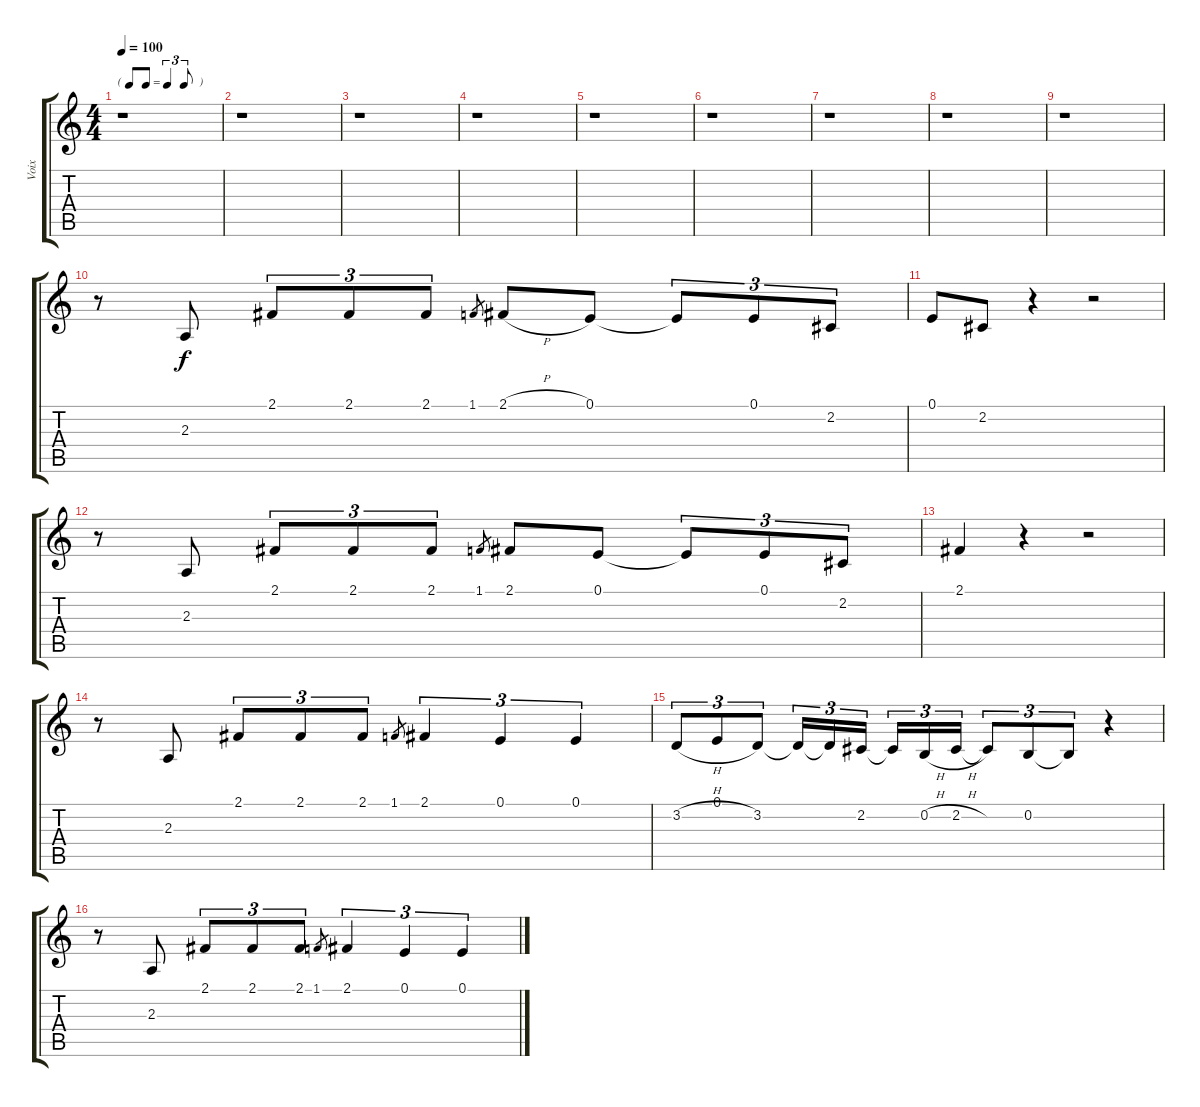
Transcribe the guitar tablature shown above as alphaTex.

\track ("Voix" "Voix") {instrument lead6voice}
\staff {score tabs}
\tuning (E4 B3 G3 D3 A2 E2) {hide}
\ts (4 4)
\tf triplet8th
\tempo 100
\clef g2
\ks c
r.1{dy f instrument lead6voice} |
r.1 |
r.1 |
r.1 |
r.1 |
r.1 |
r.1 |
r.1 |
r.1 |
r.8 2.3.8 2.1.8{tu (3 2)} 2.1.8{tu (3 2)} 2.1.8{tu (3 2)} 1.1.8{gr} 2.1{h}.8 0.1.8 0.1{t}.8{tu (3 2)} 0.1.8{tu (3 2)} 2.2.8{tu (3 2)} |
0.1.8 2.2.8 r.4 r.2 |
r.8 2.3.8 2.1.8{tu (3 2)} 2.1.8{tu (3 2)} 2.1.8{tu (3 2)} 1.1.8{gr} 2.1.8 0.1.8 0.1{t}.8{tu (3 2)} 0.1.8{tu (3 2)} 2.2.8{tu (3 2)} |
2.1.4 r.4 r.2 |
r.8 2.3.8 2.1.8{tu (3 2)} 2.1.8{tu (3 2)} 2.1.8{tu (3 2)} 1.1.8{gr} 2.1.4{tu (3 2)} 0.1.4{tu (3 2)} 0.1.4{tu (3 2)} |
3.2{h}.8{tu (3 2)} 0.1.8{tu (3 2)} 3.2.8{tu (3 2)} 3.2{t}.16{tu (3 2)} 3.2{t}.16{tu (3 2)} 2.2.16{tu (3 2)} 2.2{t}.16{tu (3 2)} 0.2{h}.16{tu (3 2)} 2.2{h}.16{tu (3 2)} 2.2{t}.8{tu (3 2)} 0.2.8{tu (3 2)} 0.2{t}.8{tu (3 2)} r.4 |
r.8 2.3.8 2.1.8{tu (3 2)} 2.1.8{tu (3 2)} 2.1.8{tu (3 2)} 1.1.8{gr} 2.1.4{tu (3 2)} 0.1.4{tu (3 2)} 0.1.4{tu (3 2)}
